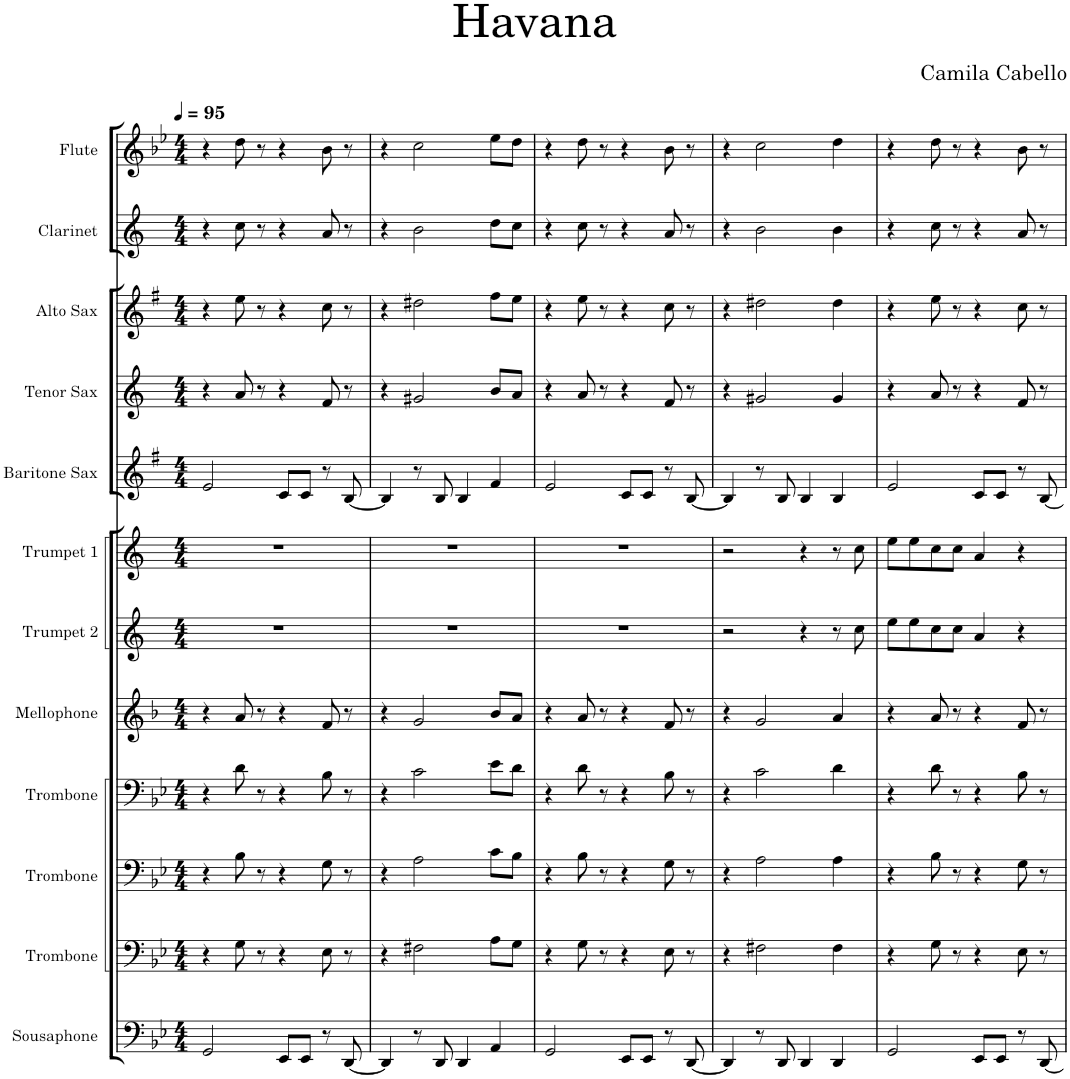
**kern	**kern	**kern	**kern	**kern	**kern	**kern	**kern	**kern	**kern	**kern	**kern
*part12	*part11	*part10	*part9	*part8	*part7	*part6	*part5	*part4	*part3	*part2	*part1
*staff12	*staff11	*staff10	*staff9	*staff8	*staff7	*staff6	*staff5	*staff4	*staff3	*staff2	*staff1
*I"Sousaphone	*I"Trombone	*I"Trombone	*I"Trombone	*I"Mellophone	*I"Trumpet 2	*I"Trumpet 1	*I"Baritone Sax	*I"Tenor Sax	*I"Alto Sax	*I"Clarinet	*I"Flute
*I'Sphn.	*I'Tbn.	*I'Tbn.	*I'Tbn.	*I'Mph.	*I'Tpt. 2	*I'Tpt. 1	*I'Bar. Sax.	*I'T. Sax.	*I'A. Sax.	*I'Cl.	*I'Fl.
*clefF4	*clefF4	*clefF4	*clefF4	*clefG2	*clefG2	*clefG2	*clefG2	*clefG2	*clefG2	*clefG2	*clefG2
*	*	*	*	*Trd4c7	*Trd1c2	*Trd1c2	*Trd12c21	*Trd8c14	*Trd5c9	*Trd1c2	*
*k[b-e-]	*k[b-e-]	*k[b-e-]	*k[b-e-]	*k[b-]	*k[]	*k[]	*k[f#]	*k[]	*k[f#]	*k[]	*k[b-e-]
*M4/4	*M4/4	*M4/4	*M4/4	*M4/4	*M4/4	*M4/4	*M4/4	*M4/4	*M4/4	*M4/4	*M4/4
*MM95	*MM95	*MM95	*MM95	*MM95	*MM95	*MM95	*MM95	*MM95	*MM95	*MM95	*MM95
=1	=1	=1	=1	=1	=1	=1	=1	=1	=1	=1	=1
2GG/	4r	4r	4r	4r	1r	1r	2e/	4r	4r	4r	4r
.	8G\	8B-\	8d\	8a/	.	.	.	8a/	8ee\	8cc\	8dd\
.	8r	8r	8r	8r	.	.	.	8r	8r	8r	8r
8EE-/L	4r	4r	4r	4r	.	.	8c/L	4r	4r	4r	4r
8EE-/J	.	.	.	.	.	.	8c/J	.	.	.	.
8r	8E-\	8G\	8B-\	8f/	.	.	8r	8f/	8cc\	8a/	8b-\
[8DD/	8r	8r	8r	8r	.	.	[8B/	8r	8r	8r	8r
=2	=2	=2	=2	=2	=2	=2	=2	=2	=2	=2	=2
4DD/]	4r	4r	4r	4r	1r	1r	4B/]	4r	4r	4r	4r
8r	2F#X\	2A\	2c\	2g/	.	.	8r	2g#X/	2dd#X\	2b\	2cc\
8DD/	.	.	.	.	.	.	8B/	.	.	.	.
4DD/	.	.	.	.	.	.	4B/	.	.	.	.
4AA/	8A\L	8c\L	8e-\L	8b-/L	.	.	4f#/	8b/L	8ff#\L	8dd\L	8ee-\L
.	8G\J	8B-\J	8d\J	8a/J	.	.	.	8a/J	8ee\J	8cc\J	8dd\J
=3	=3	=3	=3	=3	=3	=3	=3	=3	=3	=3	=3
2GG/	4r	4r	4r	4r	1r	1r	2e/	4r	4r	4r	4r
.	8G\	8B-\	8d\	8a/	.	.	.	8a/	8ee\	8cc\	8dd\
.	8r	8r	8r	8r	.	.	.	8r	8r	8r	8r
8EE-/L	4r	4r	4r	4r	.	.	8c/L	4r	4r	4r	4r
8EE-/J	.	.	.	.	.	.	8c/J	.	.	.	.
8r	8E-\	8G\	8B-\	8f/	.	.	8r	8f/	8cc\	8a/	8b-\
[8DD/	8r	8r	8r	8r	.	.	[8B/	8r	8r	8r	8r
=4	=4	=4	=4	=4	=4	=4	=4	=4	=4	=4	=4
4DD/]	4r	4r	4r	4r	2r	2r	4B/]	4r	4r	4r	4r
8r	2F#X\	2A\	2c\	2g/	.	.	8r	2g#X/	2dd#X\	2b\	2cc\
8DD/	.	.	.	.	.	.	8B/	.	.	.	.
4DD/	.	.	.	.	4r	4r	4B/	.	.	.	.
4DD/	4F#\	4A\	4d\	4a/	8r	8r	4B/	4g#/	4dd#\	4b\	4dd\
.	.	.	.	.	8cc\	8cc\	.	.	.	.	.
=5	=5	=5	=5	=5	=5	=5	=5	=5	=5	=5	=5
2GG/	4r	4r	4r	4r	8ee\L	8ee\L	2e/	4r	4r	4r	4r
.	.	.	.	.	8ee\	8ee\	.	.	.	.	.
.	8G\	8B-\	8d\	8a/	8cc\	8cc\	.	8a/	8ee\	8cc\	8dd\
.	8r	8r	8r	8r	8cc\J	8cc\J	.	8r	8r	8r	8r
8EE-/L	4r	4r	4r	4r	4a/	4a/	8c/L	4r	4r	4r	4r
8EE-/J	.	.	.	.	.	.	8c/J	.	.	.	.
8r	8E-\	8G\	8B-\	8f/	4r	4r	8r	8f/	8cc\	8a/	8b-\
[8DD/	8r	8r	8r	8r	.	.	[8B/	8r	8r	8r	8r
=	=	=	=	=	=	=	=	=	=	=	=
*-	*-	*-	*-	*-	*-	*-	*-	*-	*-	*-	*-
